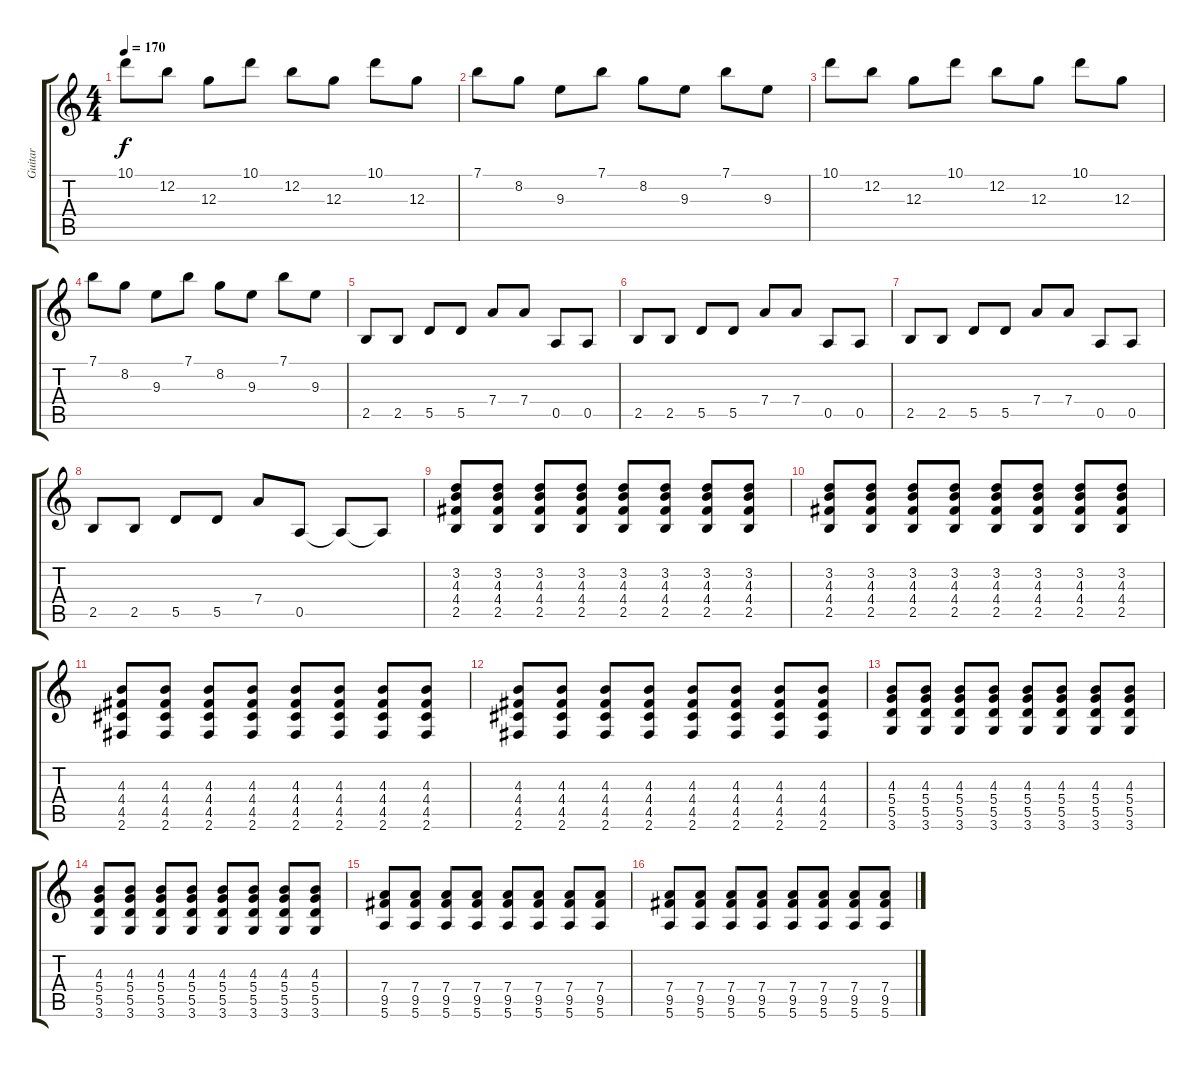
\track ("Guitar" "Guitar") {instrument overdrivenguitar}
\staff {score tabs}
\tuning (E4 B3 G3 D3 A2 E2) {hide}
\ts (4 4)
\tempo 170
\clef g2
\ks c
10.1.8{dy f} 12.2.8 12.3.8 10.1.8 12.2.8 12.3.8 10.1.8 12.3.8 |
7.1.8 8.2.8 9.3.8 7.1.8 8.2.8 9.3.8 7.1.8 9.3.8 |
10.1.8 12.2.8 12.3.8 10.1.8 12.2.8 12.3.8 10.1.8 12.3.8 |
7.1.8 8.2.8 9.3.8 7.1.8 8.2.8 9.3.8 7.1.8 9.3.8 |
2.5.8 2.5.8 5.5.8 5.5.8 7.4.8 7.4.8 0.5.8 0.5.8 |
2.5.8 2.5.8 5.5.8 5.5.8 7.4.8 7.4.8 0.5.8 0.5.8 |
2.5.8 2.5.8 5.5.8 5.5.8 7.4.8 7.4.8 0.5.8 0.5.8 |
2.5.8 2.5.8 5.5.8 5.5.8 7.4.8 0.5.8 0.5{t}.8 0.5{t}.8 |
(3.2 4.3 4.4 2.5).8 (3.2 4.3 4.4 2.5).8 (3.2 4.3 4.4 2.5).8 (3.2 4.3 4.4 2.5).8 (3.2 4.3 4.4 2.5).8 (3.2 4.3 4.4 2.5).8 (3.2 4.3 4.4 2.5).8 (3.2 4.3 4.4 2.5).8 |
(3.2 4.3 4.4 2.5).8 (3.2 4.3 4.4 2.5).8 (3.2 4.3 4.4 2.5).8 (3.2 4.3 4.4 2.5).8 (3.2 4.3 4.4 2.5).8 (3.2 4.3 4.4 2.5).8 (3.2 4.3 4.4 2.5).8 (3.2 4.3 4.4 2.5).8 |
(4.3 4.4 4.5 2.6).8 (4.3 4.4 4.5 2.6).8 (4.3 4.4 4.5 2.6).8 (4.3 4.4 4.5 2.6).8 (4.3 4.4 4.5 2.6).8 (4.3 4.4 4.5 2.6).8 (4.3 4.4 4.5 2.6).8 (4.3 4.4 4.5 2.6).8 |
(4.3 4.4 4.5 2.6).8 (4.3 4.4 4.5 2.6).8 (4.3 4.4 4.5 2.6).8 (4.3 4.4 4.5 2.6).8 (4.3 4.4 4.5 2.6).8 (4.3 4.4 4.5 2.6).8 (4.3 4.4 4.5 2.6).8 (4.3 4.4 4.5 2.6).8 |
(4.3 5.4 5.5 3.6).8 (4.3 5.4 5.5 3.6).8 (4.3 5.4 5.5 3.6).8 (4.3 5.4 5.5 3.6).8 (4.3 5.4 5.5 3.6).8 (4.3 5.4 5.5 3.6).8 (4.3 5.4 5.5 3.6).8 (4.3 5.4 5.5 3.6).8 |
(4.3 5.4 5.5 3.6).8 (4.3 5.4 5.5 3.6).8 (4.3 5.4 5.5 3.6).8 (4.3 5.4 5.5 3.6).8 (4.3 5.4 5.5 3.6).8 (4.3 5.4 5.5 3.6).8 (4.3 5.4 5.5 3.6).8 (4.3 5.4 5.5 3.6).8 |
(7.4 9.5 5.6).8 (7.4 9.5 5.6).8 (7.4 9.5 5.6).8 (7.4 9.5 5.6).8 (7.4 9.5 5.6).8 (7.4 9.5 5.6).8 (7.4 9.5 5.6).8 (7.4 9.5 5.6).8 |
(7.4 9.5 5.6).8 (7.4 9.5 5.6).8 (7.4 9.5 5.6).8 (7.4 9.5 5.6).8 (7.4 9.5 5.6).8 (7.4 9.5 5.6).8 (7.4 9.5 5.6).8 (7.4 9.5 5.6).8
